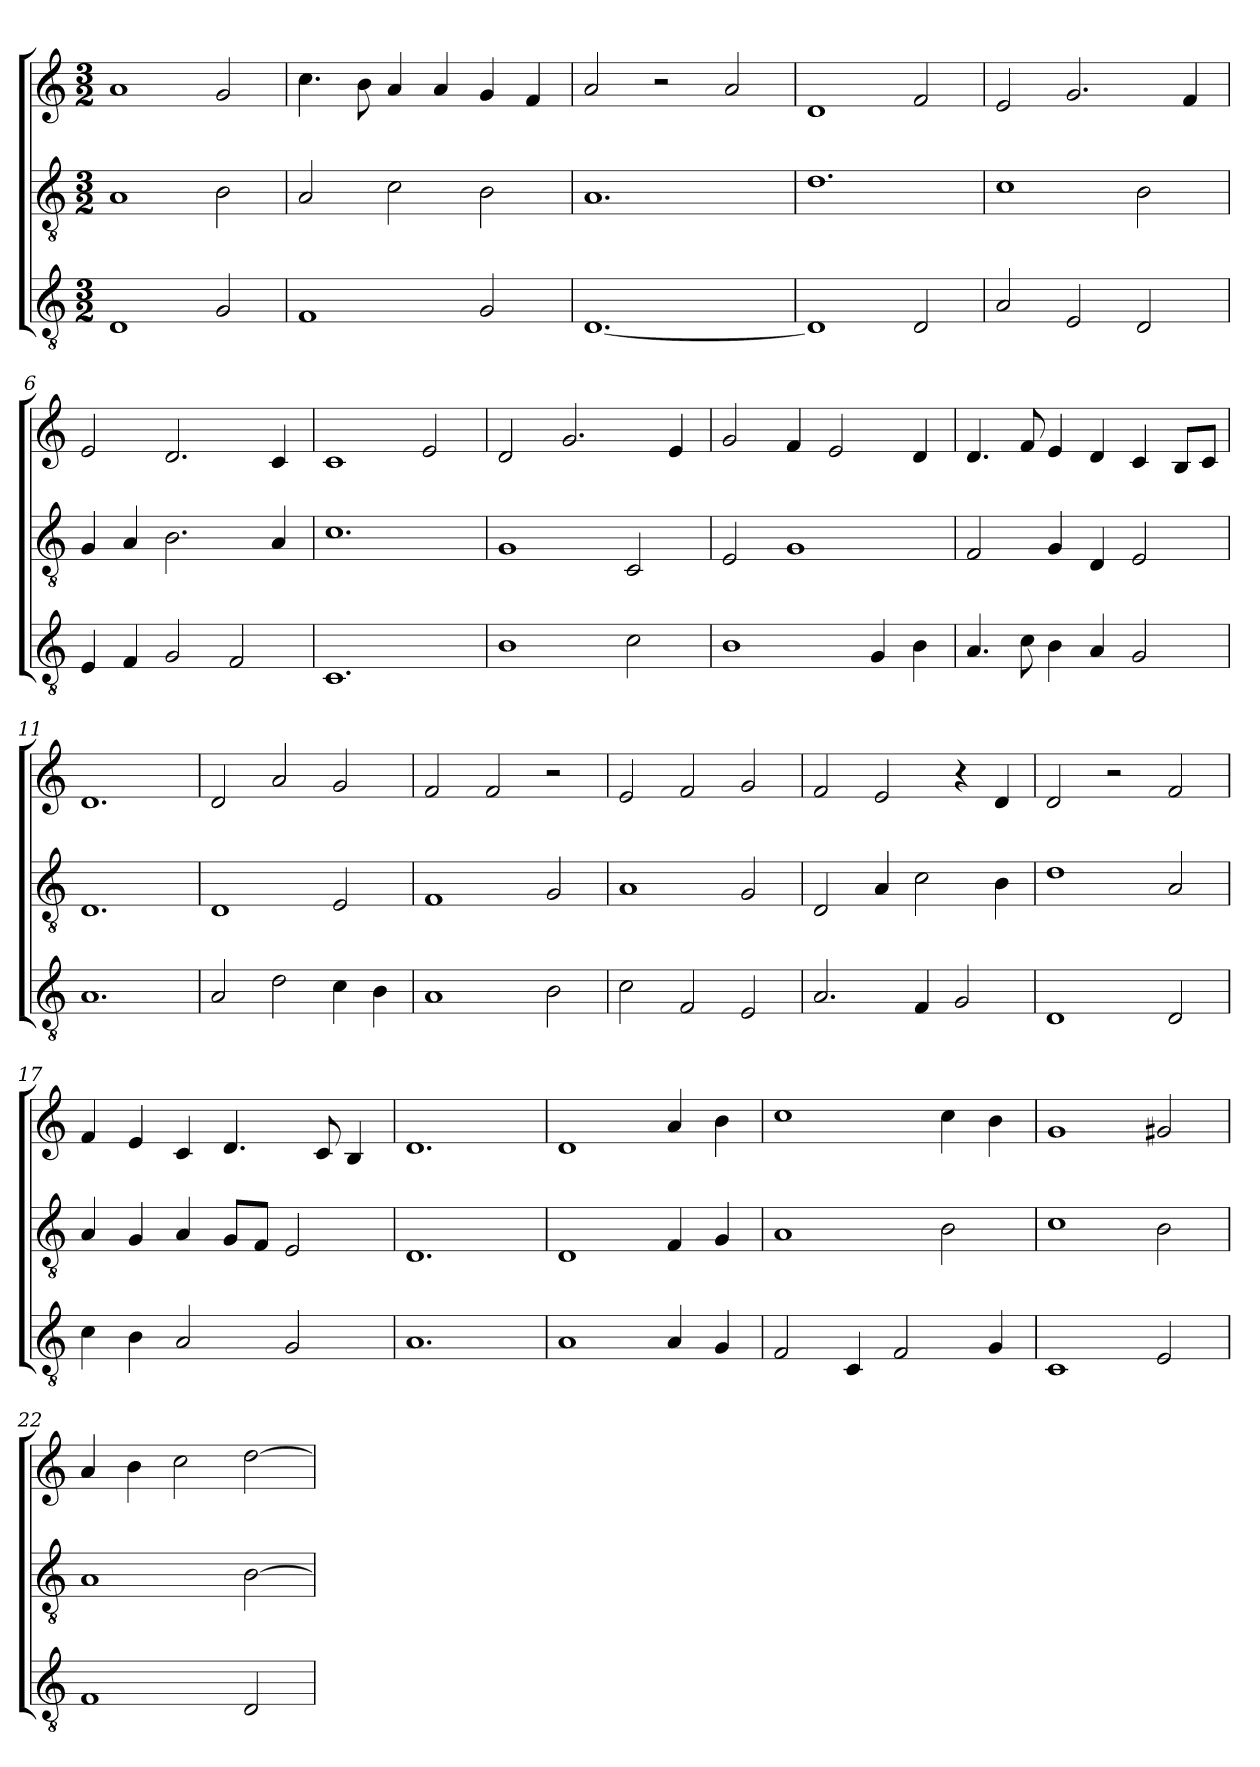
**kern	**kern	**kern
*part3	*part2	*part1
*staff3	*staff2	*staff1
*clefGv2	*clefGv2	*clefG2
*k[]	*k[]	*k[]
*M3/2	*M3/2	*M3/2
=1	=1	=1
1D	1A	1a
2G/	2B\	2g/
=2	=2	=2
1F	2A/	4.cc\
.	.	8b\
.	2c\	4a/
.	.	4a/
2G/	2B\	4g/
.	.	4f/
=3	=3	=3
[1.D	1.A	2a/
.	.	2r
.	.	2a/
=4	=4	=4
1D]	1.d	1d
2D/	.	2f/
=5	=5	=5
2A/	1c	2e/
2E/	.	2.g/
2D/	2B\	.
.	.	4f/
=6	=6	=6
4E/	4G/	2e/
4F/	4A/	.
2G/	2.B\	2.d/
2F/	.	.
.	4A/	4c/
=7	=7	=7
1.C	1.c	1c
.	.	2e/
=8	=8	=8
1B	1G	2d/
.	.	2.g/
2c\	2C/	.
.	.	4e/
=9	=9	=9
1B	2E/	2g/
.	1G	4f/
.	.	2e/
4G/	.	.
4B\	.	4d/
=10	=10	=10
4.A/	2F/	4.d/
8c\	.	8f/
4B\	4G/	4e/
4A/	4D/	4d/
2G/	2E/	4c/
.	.	8B/L
.	.	8c/J
!!LO:LB:g=z
=11	=11	=11
1.A	1.D	1.d
=12	=12	=12
2A/	1D	2d/
2d\	.	2a/
4c\	2E/	2g/
4B\	.	.
=13	=13	=13
1A	1F	2f/
.	.	2f/
2B\	2G/	2r
=14	=14	=14
2c\	1A	2e/
2F/	.	2f/
2E/	2G/	2g/
=15	=15	=15
2.A/	2D/	2f/
.	4A/	2e/
4F/	2c\	.
2G/	.	4r
.	4B\	4d/
=16	=16	=16
1D	1d	2d/
.	.	2r
2D/	2A/	2f/
=17	=17	=17
4c\	4A/	4f/
4B\	4G/	4e/
2A/	4A/	4c/
.	8G/L	4.d/
.	8F/J	.
2G/	2E/	.
.	.	8c/
.	.	4B/
=18	=18	=18
1.A	1.D	1.d
=19	=19	=19
1A	1D	1d
4A/	4F/	4a/
4G/	4G/	4b\
=20	=20	=20
2F/	1A	1cc
4C/	.	.
2F/	.	.
.	2B\	4cc\
4G/	.	4b\
=21	=21	=21
1C	1c	1g
2E/	2B\	2g#X/
!!LO:LB:g=z
=22	=22	=22
1F	1A	4a/
.	.	4b\
.	.	2cc\
2D/	[2B\	[2dd\
=	=	=
*-	*-	*-
